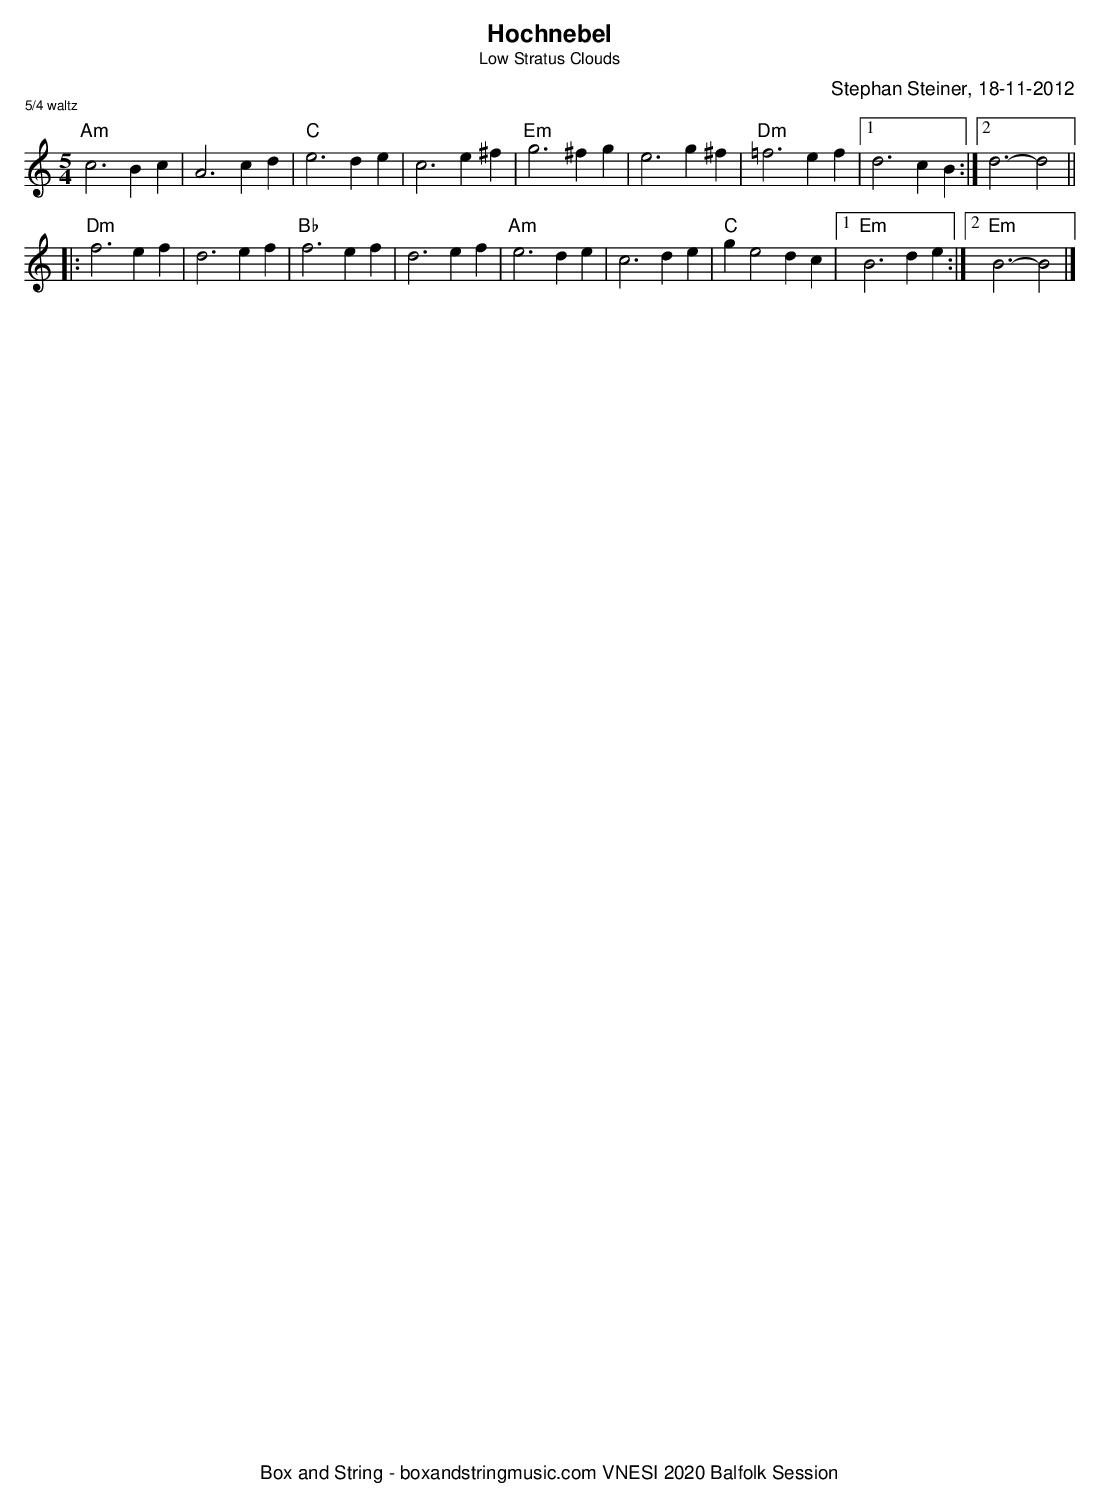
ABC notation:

X:1
T:Hochnebel
T:Low Stratus Clouds
C:Stephan Steiner, 18-11-2012
M:5/4
L:1/4
K:Am
%%text 5/4 waltz
"Am"c3 Bc |A3 cd |"C"e3 de |c3 e^f |\
"Em"g3 ^fg |e3 g^f |"Dm"=f3 ef |[1 d3 cB :|[2 d3-d2 ||
|: "Dm" f3 ef |d3 ef |"Bb"f3 ef |d3 ef |\
"Am"e3 de |c3 de |"C"ge2 dc |[1 "Em" B3 de :|[2 "Em" B3-B2 |]
